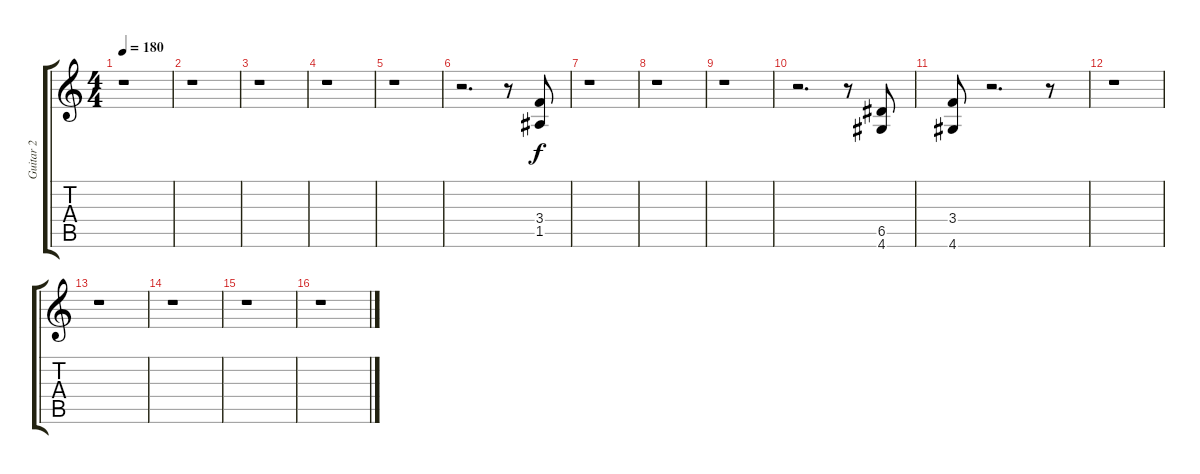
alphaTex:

\track ("Guitar 2" "Guitar 2") {instrument overdrivenguitar}
\staff {score tabs}
\tuning (E4 B3 G3 D3 A2 E2) {hide}
\ts (4 4)
\tempo 180
\clef g2
\ks c
r.1{dy f instrument overdrivenguitar} |
r.1 |
r.1 |
r.1 |
r.1 |
r.2{d} r.8 (3.4 1.5).8 |
r.1 |
r.1 |
r.1 |
r.2{d} r.8 (6.5 4.6).8 |
(3.4 4.6).8 r.2{d} r.8 |
r.1 |
r.1 |
r.1 |
r.1 |
r.1
